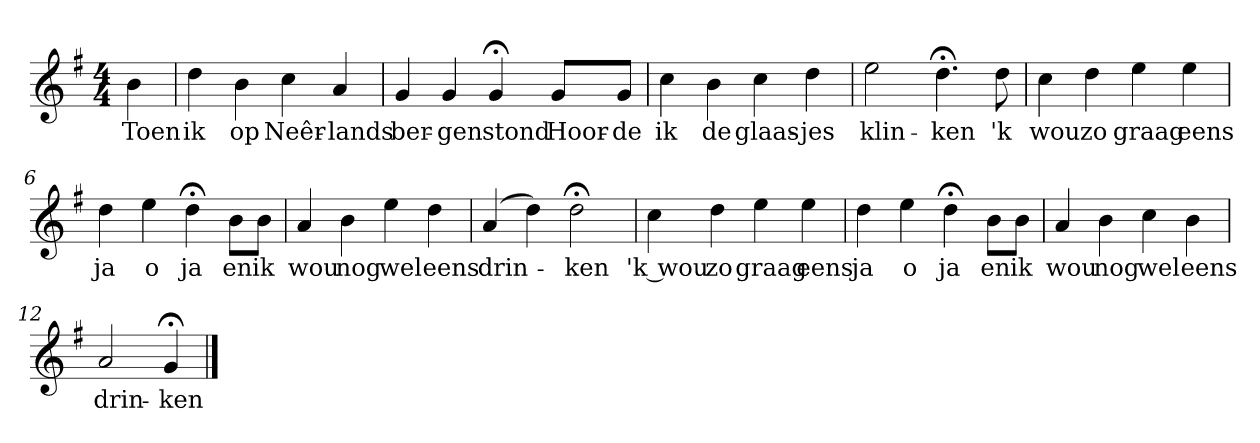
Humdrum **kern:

**kern	**text
*part1	*part1
*staff1	*staff1
*k[f#]	*
*G:	*
*M4/4	*
*MM120	*
=	=
4b	Toen
=1	=1
4dd	ik
4b	op
4cc	Neêr-
4a	-lands
=2	=2
4g	ber-
4g	-gen
4g;<	stond
8gL	Hoor-
8gJ	-de
=3	=3
4cc	ik
4b	de
4cc	glaas-
4dd	-jes
=4	=4
2ee	klin-
4.dd;<	-ken
8dd	'k
=5	=5
4cc	wou
4dd	zo
4ee	graag
4ee	eens
=6	=6
4dd	ja
4ee	o
4dd;<	ja
8bL	en
8bJ	ik
=7	=7
4a	wou
4b	nog
4ee	wel
4dd	eens
=8	=8
(4a	drin-
4dd)	.
2dd;<	-ken
=9	=9
4cc	'k wou
4dd	zo
4ee	graag
4ee	eens
=10	=10
4dd	ja
4ee	o
4dd;<	ja
8bL	en
8bJ	ik
=11	=11
4a	wou
4b	nog
4cc	wel
4b	eens
=12	=12
2a	drin-
4g;<	-ken
==	==
*-	*-
